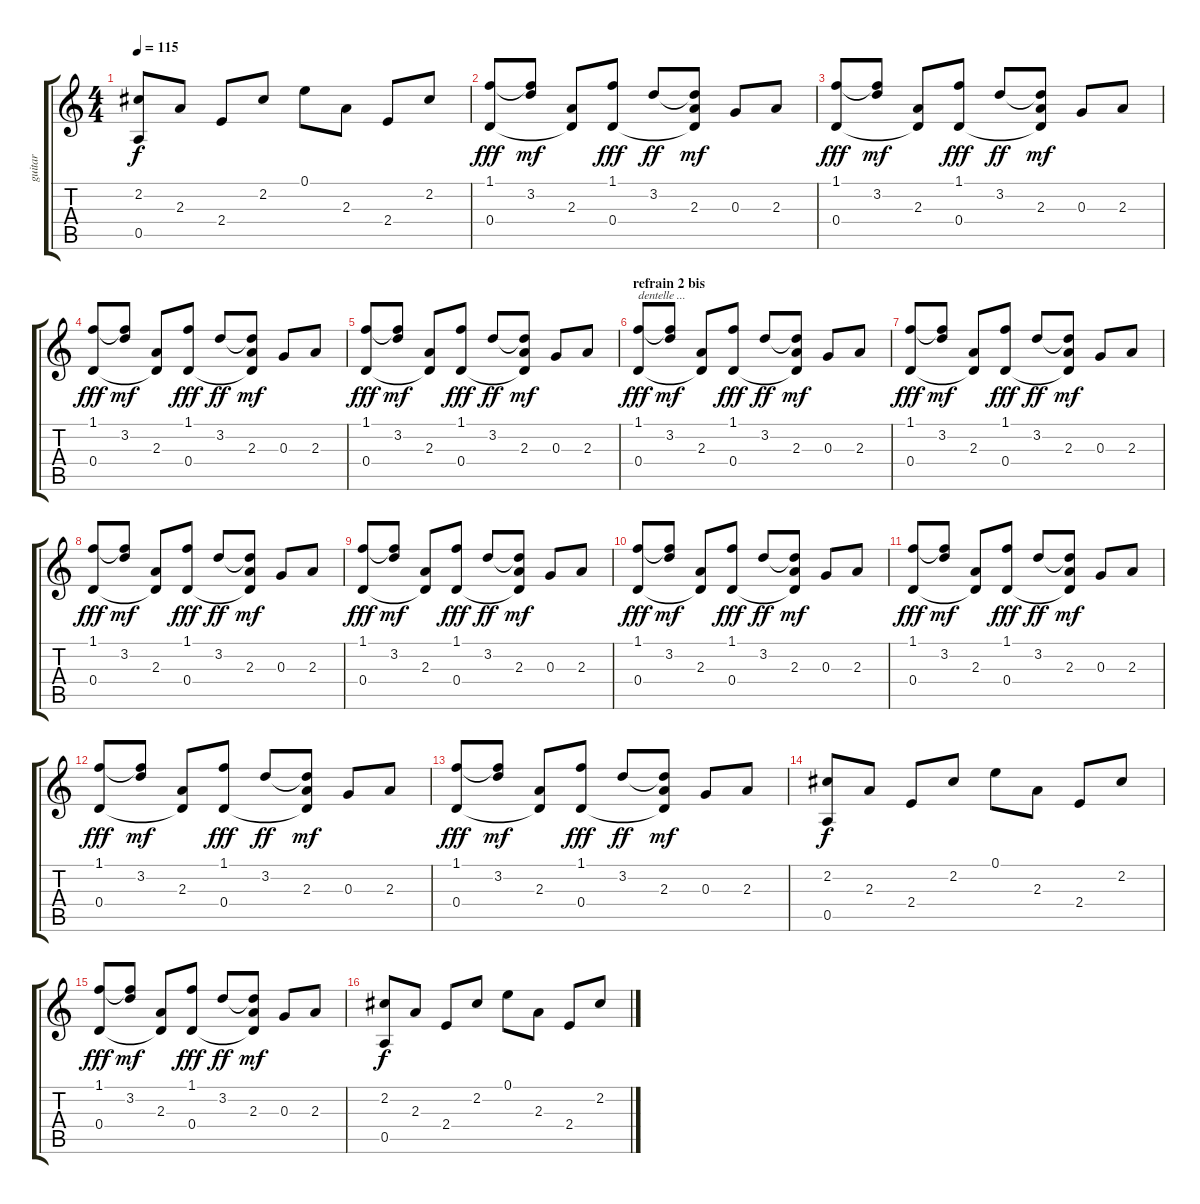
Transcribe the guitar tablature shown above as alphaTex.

\track ("guitar" "guitar") {instrument acousticguitarsteel}
\staff {score tabs}
\tuning (E4 B3 G3 D3 A2 E2) {hide}
\ts (4 4)
\tempo 115
\clef g2
\ks c
(2.2 0.5).8{dy f} 2.3.8 2.4.8 2.2.8 0.1.8 2.3.8 2.4.8 2.2.8 |
(1.1 0.4).8{dy fff} (1.1{t} 3.2).8{dy mf} (2.3 0.4{t}).8 (1.1 0.4).8{dy fff} 3.2.8{dy ff} (3.2{t} 2.3 0.4{t}).8{dy mf} 0.3.8 2.3.8 |
(1.1 0.4).8{dy fff} (1.1{t} 3.2).8{dy mf} (2.3 0.4{t}).8 (1.1 0.4).8{dy fff} 3.2.8{dy ff} (3.2{t} 2.3 0.4{t}).8{dy mf} 0.3.8 2.3.8 |
(1.1 0.4).8{dy fff} (1.1{t} 3.2).8{dy mf} (2.3 0.4{t}).8 (1.1 0.4).8{dy fff} 3.2.8{dy ff} (3.2{t} 2.3 0.4{t}).8{dy mf} 0.3.8 2.3.8 |
(1.1 0.4).8{dy fff} (1.1{t} 3.2).8{dy mf} (2.3 0.4{t}).8 (1.1 0.4).8{dy fff} 3.2.8{dy ff} (3.2{t} 2.3 0.4{t}).8{dy mf} 0.3.8 2.3.8 |
\section ("" "refrain 2 bis")
(1.1 0.4).8{txt "dentelle ..." dy fff} (1.1{t} 3.2).8{dy mf} (2.3 0.4{t}).8 (1.1 0.4).8{dy fff} 3.2.8{dy ff} (3.2{t} 2.3 0.4{t}).8{dy mf} 0.3.8 2.3.8 |
(1.1 0.4).8{dy fff} (1.1{t} 3.2).8{dy mf} (2.3 0.4{t}).8 (1.1 0.4).8{dy fff} 3.2.8{dy ff} (3.2{t} 2.3 0.4{t}).8{dy mf} 0.3.8 2.3.8 |
(1.1 0.4).8{dy fff} (1.1{t} 3.2).8{dy mf} (2.3 0.4{t}).8 (1.1 0.4).8{dy fff} 3.2.8{dy ff} (3.2{t} 2.3 0.4{t}).8{dy mf} 0.3.8 2.3.8 |
(1.1 0.4).8{dy fff} (1.1{t} 3.2).8{dy mf} (2.3 0.4{t}).8 (1.1 0.4).8{dy fff} 3.2.8{dy ff} (3.2{t} 2.3 0.4{t}).8{dy mf} 0.3.8 2.3.8 |
(1.1 0.4).8{dy fff} (1.1{t} 3.2).8{dy mf} (2.3 0.4{t}).8 (1.1 0.4).8{dy fff} 3.2.8{dy ff} (3.2{t} 2.3 0.4{t}).8{dy mf} 0.3.8 2.3.8 |
(1.1 0.4).8{dy fff} (1.1{t} 3.2).8{dy mf} (2.3 0.4{t}).8 (1.1 0.4).8{dy fff} 3.2.8{dy ff} (3.2{t} 2.3 0.4{t}).8{dy mf} 0.3.8 2.3.8 |
(1.1 0.4).8{dy fff} (1.1{t} 3.2).8{dy mf} (2.3 0.4{t}).8 (1.1 0.4).8{dy fff} 3.2.8{dy ff} (3.2{t} 2.3 0.4{t}).8{dy mf} 0.3.8 2.3.8 |
(1.1 0.4).8{dy fff} (1.1{t} 3.2).8{dy mf} (2.3 0.4{t}).8 (1.1 0.4).8{dy fff} 3.2.8{dy ff} (3.2{t} 2.3 0.4{t}).8{dy mf} 0.3.8 2.3.8 |
(2.2 0.5).8{dy f} 2.3.8 2.4.8 2.2.8 0.1.8 2.3.8 2.4.8 2.2.8 |
(1.1 0.4).8{dy fff} (1.1{t} 3.2).8{dy mf} (2.3 0.4{t}).8 (1.1 0.4).8{dy fff} 3.2.8{dy ff} (3.2{t} 2.3 0.4{t}).8{dy mf} 0.3.8 2.3.8 |
(2.2 0.5).8{dy f} 2.3.8 2.4.8 2.2.8 0.1.8 2.3.8 2.4.8 2.2.8
